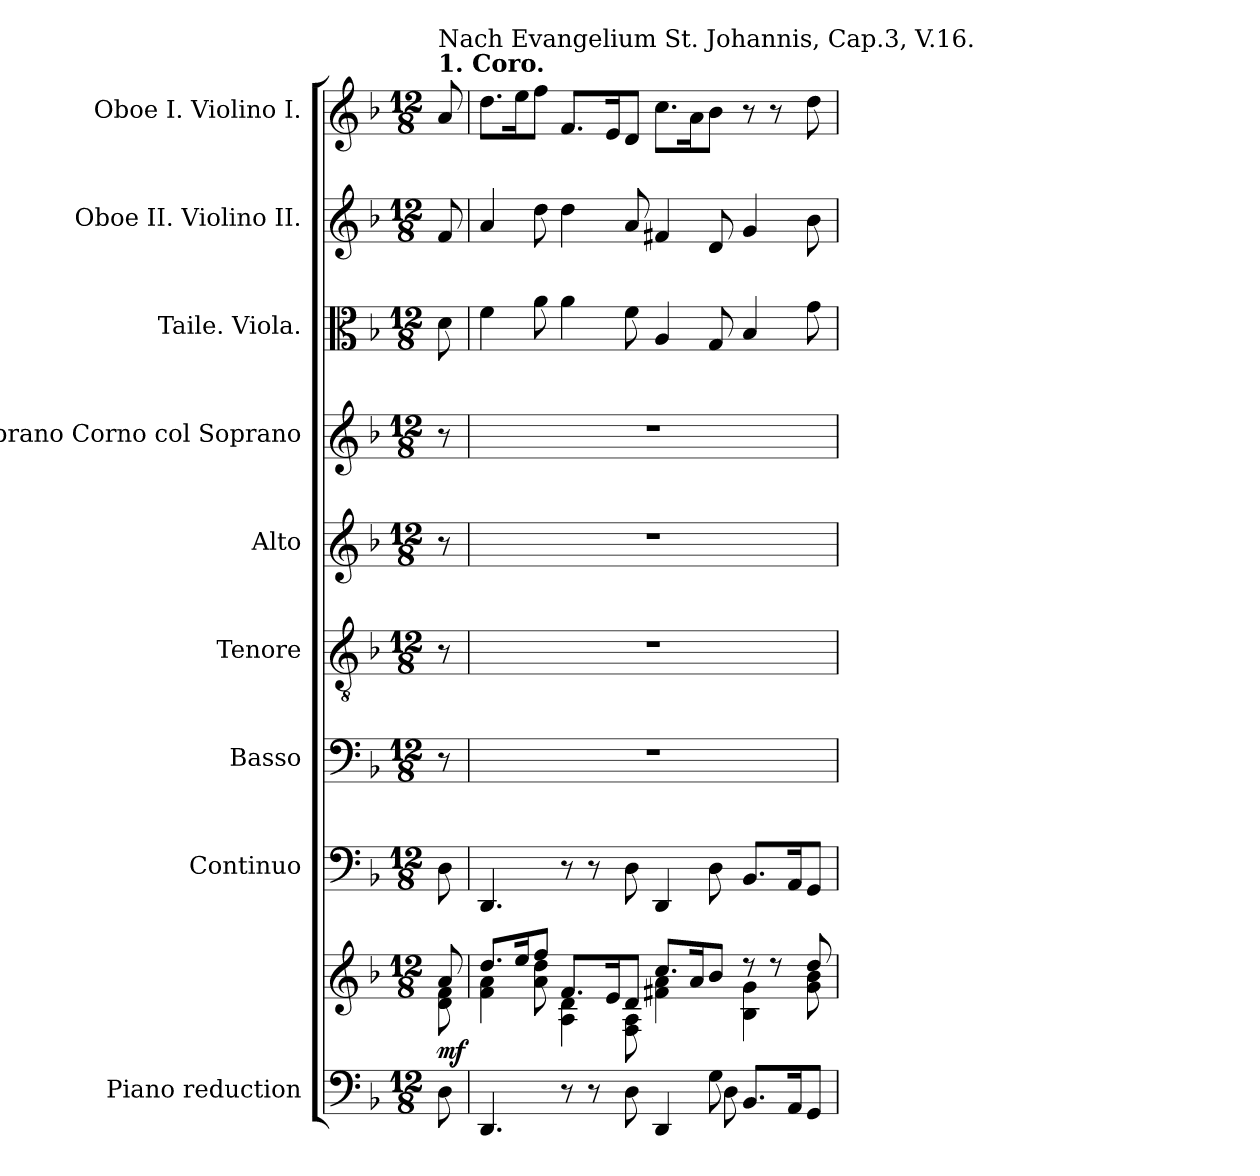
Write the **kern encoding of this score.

**kern	**kern	**dynam	**kern	**kern	**kern	**kern	**kern	**kern	**kern	**kern
*part9	*part9	*part9	*part8	*part7	*part6	*part5	*part4	*part3	*part2	*part1
*staff10	*staff9	*staff9/10	*staff8	*staff7	*staff6	*staff5	*staff4	*staff3	*staff2	*staff1
*I"Piano reduction	*	*	*I"Continuo	*I"Basso	*I"Tenore	*I"Alto	*I"Soprano Corno col Soprano	*I"Taile. Viola.	*I"Oboe II. Violino II.	*I"Oboe I. Violino I.
*I'Pno	*	*	*	*	*	*	*	*	*	*
*stria5	*stria5	*	*	*	*	*	*	*	*	*
*clefF4	*clefG2	*	*clefF4	*clefF4	*clefGv2	*clefG2	*clefG2	*clefC3	*clefG2	*clefG2
*k[b-]	*k[b-]	*	*k[b-]	*k[b-]	*k[b-]	*k[b-]	*k[b-]	*k[b-]	*k[b-]	*k[b-]
*M12/8	*M12/8	*	*M12/8	*M12/8	*M12/8	*M12/8	*M12/8	*M12/8	*M12/8	*M12/8
=	=	=	=	=	=	=	=	=	=	=
*	*^	*	*	*	*	*	*	*	*	*
!	!	!	!	!	!	!	!	!	!	!	!LO:TX:a:B:t=1. Coro.
!	!	!	!	!	!	!	!	!	!	!	!LO:TX:a:t=Nach Evangelium St. Johannis, Cap.3, V.16.
!	!	!	!LO:DY:b	!	!	!	!	!	!	!	!
8D\	8a/	8d\ 8f\	mf	8D\	8r	8r	8r	8r	8d\	8f/	8a/
=1	=1	=1	=1	=1	=1	=1	=1	=1	=1	=1	=1
*^	*	*	*	*	*	*	*	*	*	*	*
1ryy	4.DD/	8.dd/L	4f\ 4a\	.	4.DD/	1.r	1.r	1.r	1.r	4f\	4a/	8.dd\L
.	.	16ee/K	.	.	.	.	.	.	.	.	.	16ee\K
.	.	8ff/J	8a\ 8dd\	.	.	.	.	.	.	8a\	8dd\	8ff\J
.	8r	8.f/L	4A\ 4d\	.	8r	.	.	.	.	4a\	4dd\	8.f/L
.	8r	.	.	.	8r	.	.	.	.	.	.	.
.	.	16e/K	.	.	.	.	.	.	.	.	.	16e/K
.	8D\	8d/J	8F\ 8A\	.	8D\	.	.	.	.	8f\	8a/	8d/J
.	4DD/	8.cc/L	4f#X\ 4a\	.	4DD/	.	.	.	.	4A/	4f#X/	8.cc\L
.	.	16a/K	.	.	.	.	.	.	.	.	.	16a\K
8G\	8D\	8b-/J	8ryy	.	8D\	.	.	.	.	8G/	8d/	8b-\J
4.ryy	8.BB-/L	8r	4B-\ 4g\	.	8.BB-/L	.	.	.	.	4B-/	4g/	8r
.	.	8r	.	.	.	.	.	.	.	.	.	8r
.	16AA/K	.	.	.	16AA/K	.	.	.	.	.	.	.
.	8GG/J	8dd/	8g\ 8b-\	.	8GG/J	.	.	.	.	8g\	8b-\	8dd\
*v	*v	*	*	*	*	*	*	*	*	*	*	*
*	*v	*v	*	*	*	*	*	*	*	*	*
=	=	=	=	=	=	=	=	=	=	=
*-	*-	*-	*-	*-	*-	*-	*-	*-	*-	*-
